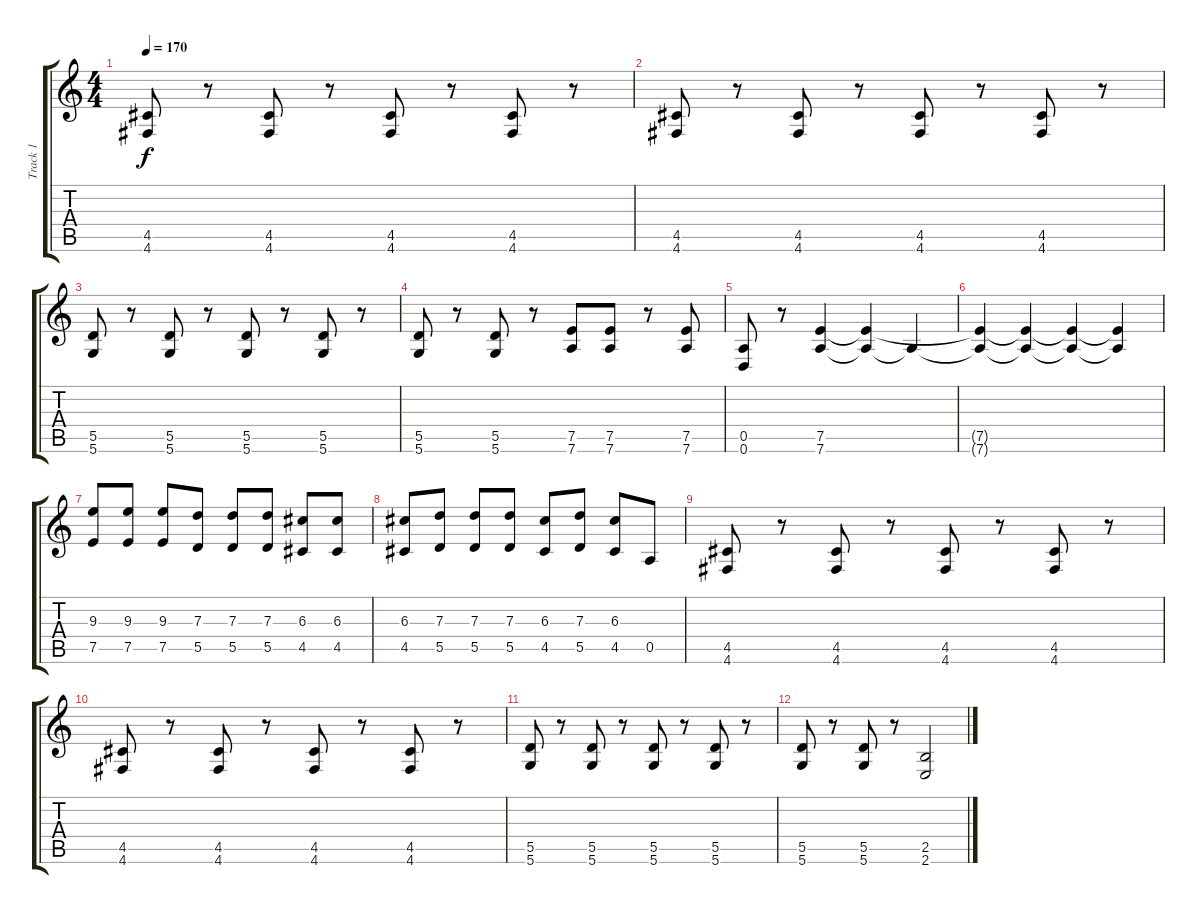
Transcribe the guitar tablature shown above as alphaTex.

\track ("Track 1" "Track 1") {instrument distortionguitar}
\staff {score tabs}
\tuning (E4 B3 G3 D3 A2 D2) {hide}
\ts (4 4)
\tempo 170
\clef g2
\ks c
(4.5 4.6).8{dy f} r.8 (4.5 4.6).8 r.8 (4.5 4.6).8 r.8 (4.5 4.6).8 r.8 |
(4.5 4.6).8 r.8 (4.5 4.6).8 r.8 (4.5 4.6).8 r.8 (4.5 4.6).8 r.8 |
(5.5 5.6).8 r.8 (5.5 5.6).8 r.8 (5.5 5.6).8 r.8 (5.5 5.6).8 r.8 |
(5.5 5.6).8 r.8 (5.5 5.6).8 r.8 (7.5 7.6).8 (7.5 7.6).8 r.8 (7.5 7.6).8 |
(0.5 0.6).8 r.8 (7.5 7.6).4 (7.5{t} 7.6{t}).4 7.6{t}.4 |
(7.5{t} 7.6{t}).4 (7.5{t} 7.6{t}).4 (7.5{t} 7.6{t}).4 (7.5{t} 7.6{t}).4 |
(9.3 7.5).8 (9.3 7.5).8 (9.3 7.5).8 (7.3 5.5).8 (7.3 5.5).8 (7.3 5.5).8 (6.3 4.5).8 (6.3 4.5).8 |
(6.3 4.5).8 (7.3 5.5).8 (7.3 5.5).8 (7.3 5.5).8 (6.3 4.5).8 (7.3 5.5).8 (6.3 4.5).8 0.5.8 |
(4.5 4.6).8 r.8 (4.5 4.6).8 r.8 (4.5 4.6).8 r.8 (4.5 4.6).8 r.8 |
(4.5 4.6).8 r.8 (4.5 4.6).8 r.8 (4.5 4.6).8 r.8 (4.5 4.6).8 r.8 |
(5.5 5.6).8 r.8 (5.5 5.6).8 r.8 (5.5 5.6).8 r.8 (5.5 5.6).8 r.8 |
(5.5 5.6).8 r.8 (5.5 5.6).8 r.8 (2.5 2.6).2
